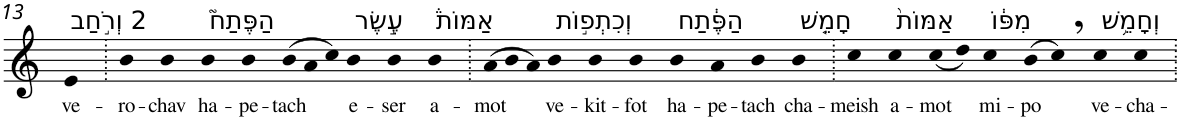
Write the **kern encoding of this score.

**kern	**text
*part1	*part1
*staff1	*staff1
*I"Piano	*
*I'Pno	*
!!LO:PB:g=z
*clefG2	*
*k[]	*
=13	=13
!LO:TX:a:t=2 וְרֹ֣חַב	!
!	!LO:LY:b
4e	ve-
=14.	=14.
!	!LO:LY:b
4b	-ro-
!	!LO:LY:b
4b	-chav
!LO:TX:a:t=הַפֶּתַח֮	!
!	!LO:LY:b
4b	ha-
!	!LO:LY:b
4b	-pe-
*Xtuplet	*
!	!LO:LY:b
(>12b	-tach
12a	.
12cc)	.
!LO:TX:a:t=עֶ֣שֶׂר	!
!	!LO:LY:b
4b	e-
!	!LO:LY:b
4b	-ser
!LO:TX:a:t=אַמּוֹת֒	!
!	!LO:LY:b
4b	a-
=15.	=15.
!	!LO:LY:b
(>12a	-mot
12b	.
12a)	.
!LO:TX:a:t=וְכִתְפ֣וֹת	!
!	!LO:LY:b
4b	ve-
!	!LO:LY:b
4b	-kit-
!	!LO:LY:b
4b	-fot
!LO:TX:a:t=הַפֶּ֔תַח	!
!	!LO:LY:b
4b	ha-
!	!LO:LY:b
4a	-pe-
!	!LO:LY:b
4b	-tach
!LO:TX:a:t=חָמֵ֤שׁ	!
!	!LO:LY:b
4b	cha-
=16.	=16.
!	!LO:LY:b
4cc	-meish
!LO:TX:a:t=אַמּוֹת֙	!
!	!LO:LY:b
4cc	a-
!	!LO:LY:b
(<8cc	-mot
8dd)	.
!LO:TX:a:t=מִפּ֔וֹ	!
!	!LO:LY:b
4cc	mi-
!	!LO:LY:b
(>8b	-po
8cc,)	.
!LO:TX:a:t=וְחָמֵ֥שׁ	!
!	!LO:LY:b
4cc	ve-
!	!LO:LY:b
4cc	-cha-
=.	=.
*-	*-
